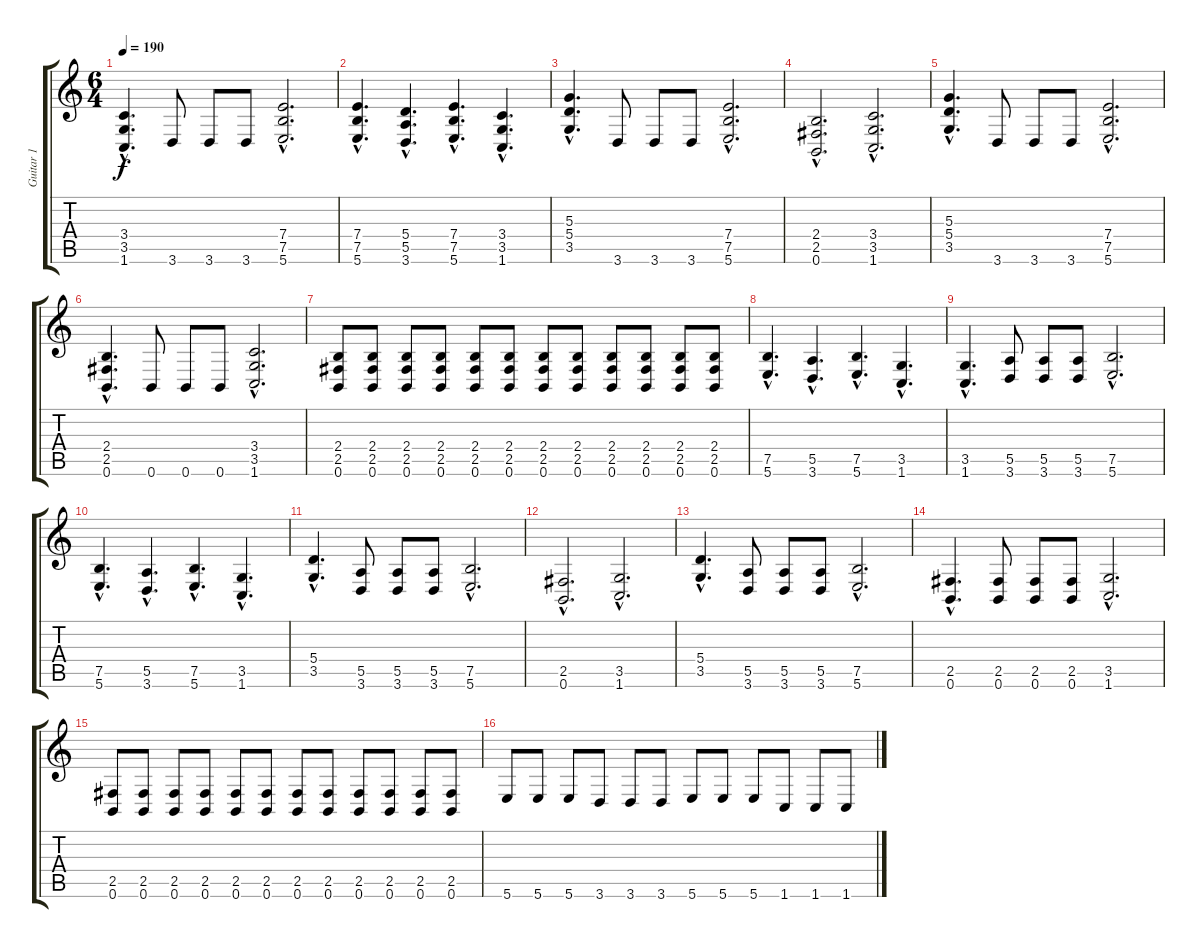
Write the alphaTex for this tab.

\track ("Guitar 1" "Guitar 1") {instrument distortionguitar}
\staff {score tabs}
\tuning (B3 G3 D3 A2 E2 B1) {hide}
\ts (6 4)
\tempo 190
\clef g2
\ks c
(3.4{hac} 3.5{hac} 1.6{hac}).4{d dy f} 3.6.8 3.6.8 3.6.8 (7.4{hac} 7.5{hac} 5.6{hac}).2{d} |
(7.4{hac} 7.5{hac} 5.6{hac}).4{d} (5.4{hac} 5.5{hac} 3.6{hac}).4{d} (7.4{hac} 7.5{hac} 5.6{hac}).4{d} (3.4{hac} 3.5{hac} 1.6{hac}).4{d} |
(5.3{hac} 5.4{hac} 3.5{hac}).4{d} 3.6.8 3.6.8 3.6.8 (7.4{hac} 7.5{hac} 5.6{hac}).2{d} |
(2.4{hac} 2.5{hac} 0.6{hac}).2{d} (3.4{hac} 3.5{hac} 1.6{hac}).2{d} |
(5.3{hac} 5.4{hac} 3.5{hac}).4{d} 3.6.8 3.6.8 3.6.8 (7.4{hac} 7.5{hac} 5.6{hac}).2{d} |
(2.4{hac} 2.5{hac} 0.6{hac}).4{d} 0.6.8 0.6.8 0.6.8 (3.4{hac} 3.5{hac} 1.6{hac}).2{d} |
(2.4 2.5 0.6).8 (2.4 2.5 0.6).8 (2.4 2.5 0.6).8 (2.4 2.5 0.6).8 (2.4 2.5 0.6).8 (2.4 2.5 0.6).8 (2.4 2.5 0.6).8 (2.4 2.5 0.6).8 (2.4 2.5 0.6).8 (2.4 2.5 0.6).8 (2.4 2.5 0.6).8 (2.4 2.5 0.6).8 |
(7.5{hac} 5.6{hac}).4{d} (5.5{hac} 3.6{hac}).4{d} (7.5{hac} 5.6{hac}).4{d} (3.5{hac} 1.6{hac}).4{d} |
(3.5{hac} 1.6{hac}).4{d} (5.5 3.6).8 (5.5 3.6).8 (5.5 3.6).8 (7.5{hac} 5.6{hac}).2{d} |
(7.5{hac} 5.6{hac}).4{d} (5.5{hac} 3.6{hac}).4{d} (7.5{hac} 5.6{hac}).4{d} (3.5{hac} 1.6{hac}).4{d} |
(5.4{hac} 3.5{hac}).4{d} (5.5 3.6).8 (5.5 3.6).8 (5.5 3.6).8 (7.5{hac} 5.6{hac}).2{d} |
(2.5{hac} 0.6{hac}).2{d} (3.5{hac} 1.6{hac}).2{d} |
(5.4{hac} 3.5{hac}).4{d} (5.5 3.6).8 (5.5 3.6).8 (5.5 3.6).8 (7.5{hac} 5.6{hac}).2{d} |
(2.5{hac} 0.6{hac}).4{d} (2.5 0.6).8 (2.5 0.6).8 (2.5 0.6).8 (3.5{hac} 1.6{hac}).2{d} |
(2.5 0.6).8 (2.5 0.6).8 (2.5 0.6).8 (2.5 0.6).8 (2.5 0.6).8 (2.5 0.6).8 (2.5 0.6).8 (2.5 0.6).8 (2.5 0.6).8 (2.5 0.6).8 (2.5 0.6).8 (2.5 0.6).8 |
5.6.8 5.6.8 5.6.8 3.6.8 3.6.8 3.6.8 5.6.8 5.6.8 5.6.8 1.6.8 1.6.8 1.6.8
